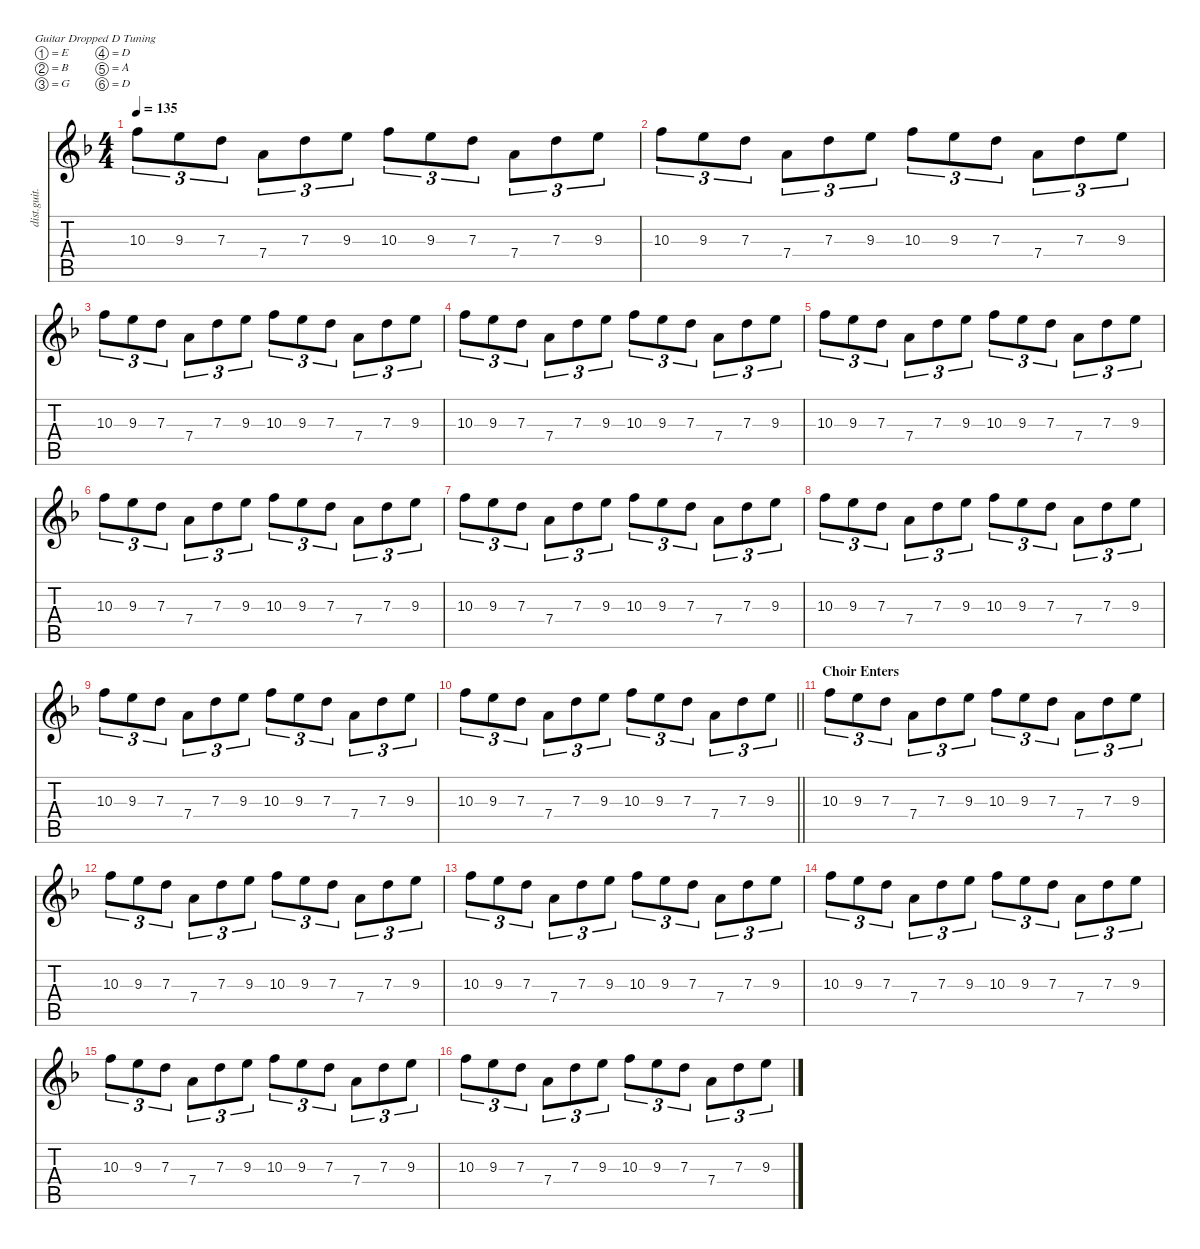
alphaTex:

\defaultSystemsLayout 4
\hideDynamics
\bracketExtendMode nobrackets
\otherSystemsTrackNameOrientation horizontal
\track ("Lead Guitar" "dist.guit.") {instrument distortionguitar}
\staff {score tabs}
\tuning (E4 B3 G3 D3 A2 D2)
\ts (4 4)
\tempo 135
\clef g2
\ks dminor
10.3{acc forcenatural}.8{tu (3 2) dy f beam Down} 9.3{acc forcenatural}.8{tu (3 2) beam Down} 7.3{acc forcenatural}.8{tu (3 2) beam Down} 7.4{acc forcenatural}.8{tu (3 2) beam Down} 7.3{acc forcenatural}.8{tu (3 2) beam Down} 9.3{acc forcenatural}.8{tu (3 2) beam Down} 10.3{acc forcenatural}.8{tu (3 2) beam Down} 9.3{acc forcenatural}.8{tu (3 2) beam Down} 7.3{acc forcenatural}.8{tu (3 2) beam Down} 7.4{acc forcenatural}.8{tu (3 2) beam Down} 7.3{acc forcenatural}.8{tu (3 2) beam Down} 9.3{acc forcenatural}.8{tu (3 2) beam Down} |
10.3{acc forcenatural}.8{tu (3 2) beam Down} 9.3{acc forcenatural}.8{tu (3 2) beam Down} 7.3{acc forcenatural}.8{tu (3 2) beam Down} 7.4{acc forcenatural}.8{tu (3 2) beam Down} 7.3{acc forcenatural}.8{tu (3 2) beam Down} 9.3{acc forcenatural}.8{tu (3 2) beam Down} 10.3{acc forcenatural}.8{tu (3 2) beam Down} 9.3{acc forcenatural}.8{tu (3 2) beam Down} 7.3{acc forcenatural}.8{tu (3 2) beam Down} 7.4{acc forcenatural}.8{tu (3 2) beam Down} 7.3{acc forcenatural}.8{tu (3 2) beam Down} 9.3{acc forcenatural}.8{tu (3 2) beam Down} |
10.3{acc forcenatural}.8{tu (3 2) beam Down} 9.3{acc forcenatural}.8{tu (3 2) beam Down} 7.3{acc forcenatural}.8{tu (3 2) beam Down} 7.4{acc forcenatural}.8{tu (3 2) beam Down} 7.3{acc forcenatural}.8{tu (3 2) beam Down} 9.3{acc forcenatural}.8{tu (3 2) beam Down} 10.3{acc forcenatural}.8{tu (3 2) beam Down} 9.3{acc forcenatural}.8{tu (3 2) beam Down} 7.3{acc forcenatural}.8{tu (3 2) beam Down} 7.4{acc forcenatural}.8{tu (3 2) beam Down} 7.3{acc forcenatural}.8{tu (3 2) beam Down} 9.3{acc forcenatural}.8{tu (3 2) beam Down} |
10.3{acc forcenatural}.8{tu (3 2) beam Down} 9.3{acc forcenatural}.8{tu (3 2) beam Down} 7.3{acc forcenatural}.8{tu (3 2) beam Down} 7.4{acc forcenatural}.8{tu (3 2) beam Down} 7.3{acc forcenatural}.8{tu (3 2) beam Down} 9.3{acc forcenatural}.8{tu (3 2) beam Down} 10.3{acc forcenatural}.8{tu (3 2) beam Down} 9.3{acc forcenatural}.8{tu (3 2) beam Down} 7.3{acc forcenatural}.8{tu (3 2) beam Down} 7.4{acc forcenatural}.8{tu (3 2) beam Down} 7.3{acc forcenatural}.8{tu (3 2) beam Down} 9.3{acc forcenatural}.8{tu (3 2) beam Down} |
10.3{acc forcenatural}.8{tu (3 2) beam Down} 9.3{acc forcenatural}.8{tu (3 2) beam Down} 7.3{acc forcenatural}.8{tu (3 2) beam Down} 7.4{acc forcenatural}.8{tu (3 2) beam Down} 7.3{acc forcenatural}.8{tu (3 2) beam Down} 9.3{acc forcenatural}.8{tu (3 2) beam Down} 10.3{acc forcenatural}.8{tu (3 2) beam Down} 9.3{acc forcenatural}.8{tu (3 2) beam Down} 7.3{acc forcenatural}.8{tu (3 2) beam Down} 7.4{acc forcenatural}.8{tu (3 2) beam Down} 7.3{acc forcenatural}.8{tu (3 2) beam Down} 9.3{acc forcenatural}.8{tu (3 2) beam Down} |
10.3{acc forcenatural}.8{tu (3 2) beam Down} 9.3{acc forcenatural}.8{tu (3 2) beam Down} 7.3{acc forcenatural}.8{tu (3 2) beam Down} 7.4{acc forcenatural}.8{tu (3 2) beam Down} 7.3{acc forcenatural}.8{tu (3 2) beam Down} 9.3{acc forcenatural}.8{tu (3 2) beam Down} 10.3{acc forcenatural}.8{tu (3 2) beam Down} 9.3{acc forcenatural}.8{tu (3 2) beam Down} 7.3{acc forcenatural}.8{tu (3 2) beam Down} 7.4{acc forcenatural}.8{tu (3 2) beam Down} 7.3{acc forcenatural}.8{tu (3 2) beam Down} 9.3{acc forcenatural}.8{tu (3 2) beam Down} |
10.3{acc forcenatural}.8{tu (3 2) beam Down} 9.3{acc forcenatural}.8{tu (3 2) beam Down} 7.3{acc forcenatural}.8{tu (3 2) beam Down} 7.4{acc forcenatural}.8{tu (3 2) beam Down} 7.3{acc forcenatural}.8{tu (3 2) beam Down} 9.3{acc forcenatural}.8{tu (3 2) beam Down} 10.3{acc forcenatural}.8{tu (3 2) beam Down} 9.3{acc forcenatural}.8{tu (3 2) beam Down} 7.3{acc forcenatural}.8{tu (3 2) beam Down} 7.4{acc forcenatural}.8{tu (3 2) beam Down} 7.3{acc forcenatural}.8{tu (3 2) beam Down} 9.3{acc forcenatural}.8{tu (3 2) beam Down} |
10.3{acc forcenatural}.8{tu (3 2) beam Down} 9.3{acc forcenatural}.8{tu (3 2) beam Down} 7.3{acc forcenatural}.8{tu (3 2) beam Down} 7.4{acc forcenatural}.8{tu (3 2) beam Down} 7.3{acc forcenatural}.8{tu (3 2) beam Down} 9.3{acc forcenatural}.8{tu (3 2) beam Down} 10.3{acc forcenatural}.8{tu (3 2) beam Down} 9.3{acc forcenatural}.8{tu (3 2) beam Down} 7.3{acc forcenatural}.8{tu (3 2) beam Down} 7.4{acc forcenatural}.8{tu (3 2) beam Down} 7.3{acc forcenatural}.8{tu (3 2) beam Down} 9.3{acc forcenatural}.8{tu (3 2) beam Down} |
10.3{acc forcenatural}.8{tu (3 2) beam Down} 9.3{acc forcenatural}.8{tu (3 2) beam Down} 7.3{acc forcenatural}.8{tu (3 2) beam Down} 7.4{acc forcenatural}.8{tu (3 2) beam Down} 7.3{acc forcenatural}.8{tu (3 2) beam Down} 9.3{acc forcenatural}.8{tu (3 2) beam Down} 10.3{acc forcenatural}.8{tu (3 2) beam Down} 9.3{acc forcenatural}.8{tu (3 2) beam Down} 7.3{acc forcenatural}.8{tu (3 2) beam Down} 7.4{acc forcenatural}.8{tu (3 2) beam Down} 7.3{acc forcenatural}.8{tu (3 2) beam Down} 9.3{acc forcenatural}.8{tu (3 2) beam Down} |
\barLineRight lightlight
10.3{acc forcenatural}.8{tu (3 2) beam Down} 9.3{acc forcenatural}.8{tu (3 2) beam Down} 7.3{acc forcenatural}.8{tu (3 2) beam Down} 7.4{acc forcenatural}.8{tu (3 2) beam Down} 7.3{acc forcenatural}.8{tu (3 2) beam Down} 9.3{acc forcenatural}.8{tu (3 2) beam Down} 10.3{acc forcenatural}.8{tu (3 2) beam Down} 9.3{acc forcenatural}.8{tu (3 2) beam Down} 7.3{acc forcenatural}.8{tu (3 2) beam Down} 7.4{acc forcenatural}.8{tu (3 2) beam Down} 7.3{acc forcenatural}.8{tu (3 2) beam Down} 9.3{acc forcenatural}.8{tu (3 2) beam Down} |
\section ("" "Choir Enters")
10.3{acc forcenatural}.8{tu (3 2) beam Down} 9.3{acc forcenatural}.8{tu (3 2) beam Down} 7.3{acc forcenatural}.8{tu (3 2) beam Down} 7.4{acc forcenatural}.8{tu (3 2) beam Down} 7.3{acc forcenatural}.8{tu (3 2) beam Down} 9.3{acc forcenatural}.8{tu (3 2) beam Down} 10.3{acc forcenatural}.8{tu (3 2) beam Down} 9.3{acc forcenatural}.8{tu (3 2) beam Down} 7.3{acc forcenatural}.8{tu (3 2) beam Down} 7.4{acc forcenatural}.8{tu (3 2) beam Down} 7.3{acc forcenatural}.8{tu (3 2) beam Down} 9.3{acc forcenatural}.8{tu (3 2) beam Down} |
10.3{acc forcenatural}.8{tu (3 2) beam Down} 9.3{acc forcenatural}.8{tu (3 2) beam Down} 7.3{acc forcenatural}.8{tu (3 2) beam Down} 7.4{acc forcenatural}.8{tu (3 2) beam Down} 7.3{acc forcenatural}.8{tu (3 2) beam Down} 9.3{acc forcenatural}.8{tu (3 2) beam Down} 10.3{acc forcenatural}.8{tu (3 2) beam Down} 9.3{acc forcenatural}.8{tu (3 2) beam Down} 7.3{acc forcenatural}.8{tu (3 2) beam Down} 7.4{acc forcenatural}.8{tu (3 2) beam Down} 7.3{acc forcenatural}.8{tu (3 2) beam Down} 9.3{acc forcenatural}.8{tu (3 2) beam Down} |
10.3{acc forcenatural}.8{tu (3 2) beam Down} 9.3{acc forcenatural}.8{tu (3 2) beam Down} 7.3{acc forcenatural}.8{tu (3 2) beam Down} 7.4{acc forcenatural}.8{tu (3 2) beam Down} 7.3{acc forcenatural}.8{tu (3 2) beam Down} 9.3{acc forcenatural}.8{tu (3 2) beam Down} 10.3{acc forcenatural}.8{tu (3 2) beam Down} 9.3{acc forcenatural}.8{tu (3 2) beam Down} 7.3{acc forcenatural}.8{tu (3 2) beam Down} 7.4{acc forcenatural}.8{tu (3 2) beam Down} 7.3{acc forcenatural}.8{tu (3 2) beam Down} 9.3{acc forcenatural}.8{tu (3 2) beam Down} |
10.3{acc forcenatural}.8{tu (3 2) beam Down} 9.3{acc forcenatural}.8{tu (3 2) beam Down} 7.3{acc forcenatural}.8{tu (3 2) beam Down} 7.4{acc forcenatural}.8{tu (3 2) beam Down} 7.3{acc forcenatural}.8{tu (3 2) beam Down} 9.3{acc forcenatural}.8{tu (3 2) beam Down} 10.3{acc forcenatural}.8{tu (3 2) beam Down} 9.3{acc forcenatural}.8{tu (3 2) beam Down} 7.3{acc forcenatural}.8{tu (3 2) beam Down} 7.4{acc forcenatural}.8{tu (3 2) beam Down} 7.3{acc forcenatural}.8{tu (3 2) beam Down} 9.3{acc forcenatural}.8{tu (3 2) beam Down} |
10.3{acc forcenatural}.8{tu (3 2) beam Down} 9.3{acc forcenatural}.8{tu (3 2) beam Down} 7.3{acc forcenatural}.8{tu (3 2) beam Down} 7.4{acc forcenatural}.8{tu (3 2) beam Down} 7.3{acc forcenatural}.8{tu (3 2) beam Down} 9.3{acc forcenatural}.8{tu (3 2) beam Down} 10.3{acc forcenatural}.8{tu (3 2) beam Down} 9.3{acc forcenatural}.8{tu (3 2) beam Down} 7.3{acc forcenatural}.8{tu (3 2) beam Down} 7.4{acc forcenatural}.8{tu (3 2) beam Down} 7.3{acc forcenatural}.8{tu (3 2) beam Down} 9.3{acc forcenatural}.8{tu (3 2) beam Down} |
10.3{acc forcenatural}.8{tu (3 2) beam Down} 9.3{acc forcenatural}.8{tu (3 2) beam Down} 7.3{acc forcenatural}.8{tu (3 2) beam Down} 7.4{acc forcenatural}.8{tu (3 2) beam Down} 7.3{acc forcenatural}.8{tu (3 2) beam Down} 9.3{acc forcenatural}.8{tu (3 2) beam Down} 10.3{acc forcenatural}.8{tu (3 2) beam Down} 9.3{acc forcenatural}.8{tu (3 2) beam Down} 7.3{acc forcenatural}.8{tu (3 2) beam Down} 7.4{acc forcenatural}.8{tu (3 2) beam Down} 7.3{acc forcenatural}.8{tu (3 2) beam Down} 9.3{acc forcenatural}.8{tu (3 2) beam Down}
